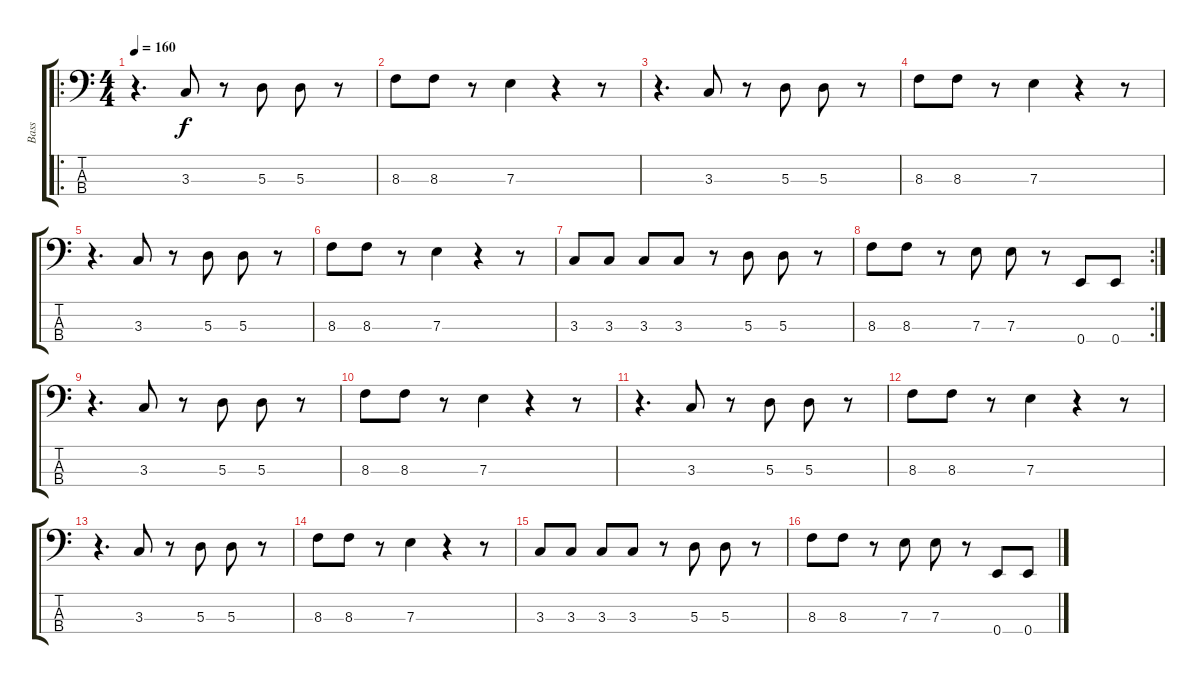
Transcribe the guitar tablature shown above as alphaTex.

\track ("Bass" "Bass") {instrument electricbassfinger}
\staff {score tabs}
\tuning (G2 D2 A1 E1) {hide}
\ro
\ts (4 4)
\tempo 160
\clef f4
\ks c
r.4{d dy f} 3.3.8 r.8 5.3.8 5.3.8 r.8 |
8.3.8 8.3.8 r.8 7.3.4 r.4 r.8 |
r.4{d} 3.3.8 r.8 5.3.8 5.3.8 r.8 |
8.3.8 8.3.8 r.8 7.3.4 r.4 r.8 |
r.4{d} 3.3.8 r.8 5.3.8 5.3.8 r.8 |
8.3.8 8.3.8 r.8 7.3.4 r.4 r.8 |
3.3.8 3.3.8 3.3.8 3.3.8 r.8 5.3.8 5.3.8 r.8 |
\rc 2
8.3.8 8.3.8 r.8 7.3.8 7.3.8 r.8 0.4.8 0.4.8 |
r.4{d} 3.3.8 r.8 5.3.8 5.3.8 r.8 |
8.3.8 8.3.8 r.8 7.3.4 r.4 r.8 |
r.4{d} 3.3.8 r.8 5.3.8 5.3.8 r.8 |
8.3.8 8.3.8 r.8 7.3.4 r.4 r.8 |
r.4{d} 3.3.8 r.8 5.3.8 5.3.8 r.8 |
8.3.8 8.3.8 r.8 7.3.4 r.4 r.8 |
3.3.8 3.3.8 3.3.8 3.3.8 r.8 5.3.8 5.3.8 r.8 |
8.3.8 8.3.8 r.8 7.3.8 7.3.8 r.8 0.4.8 0.4.8
